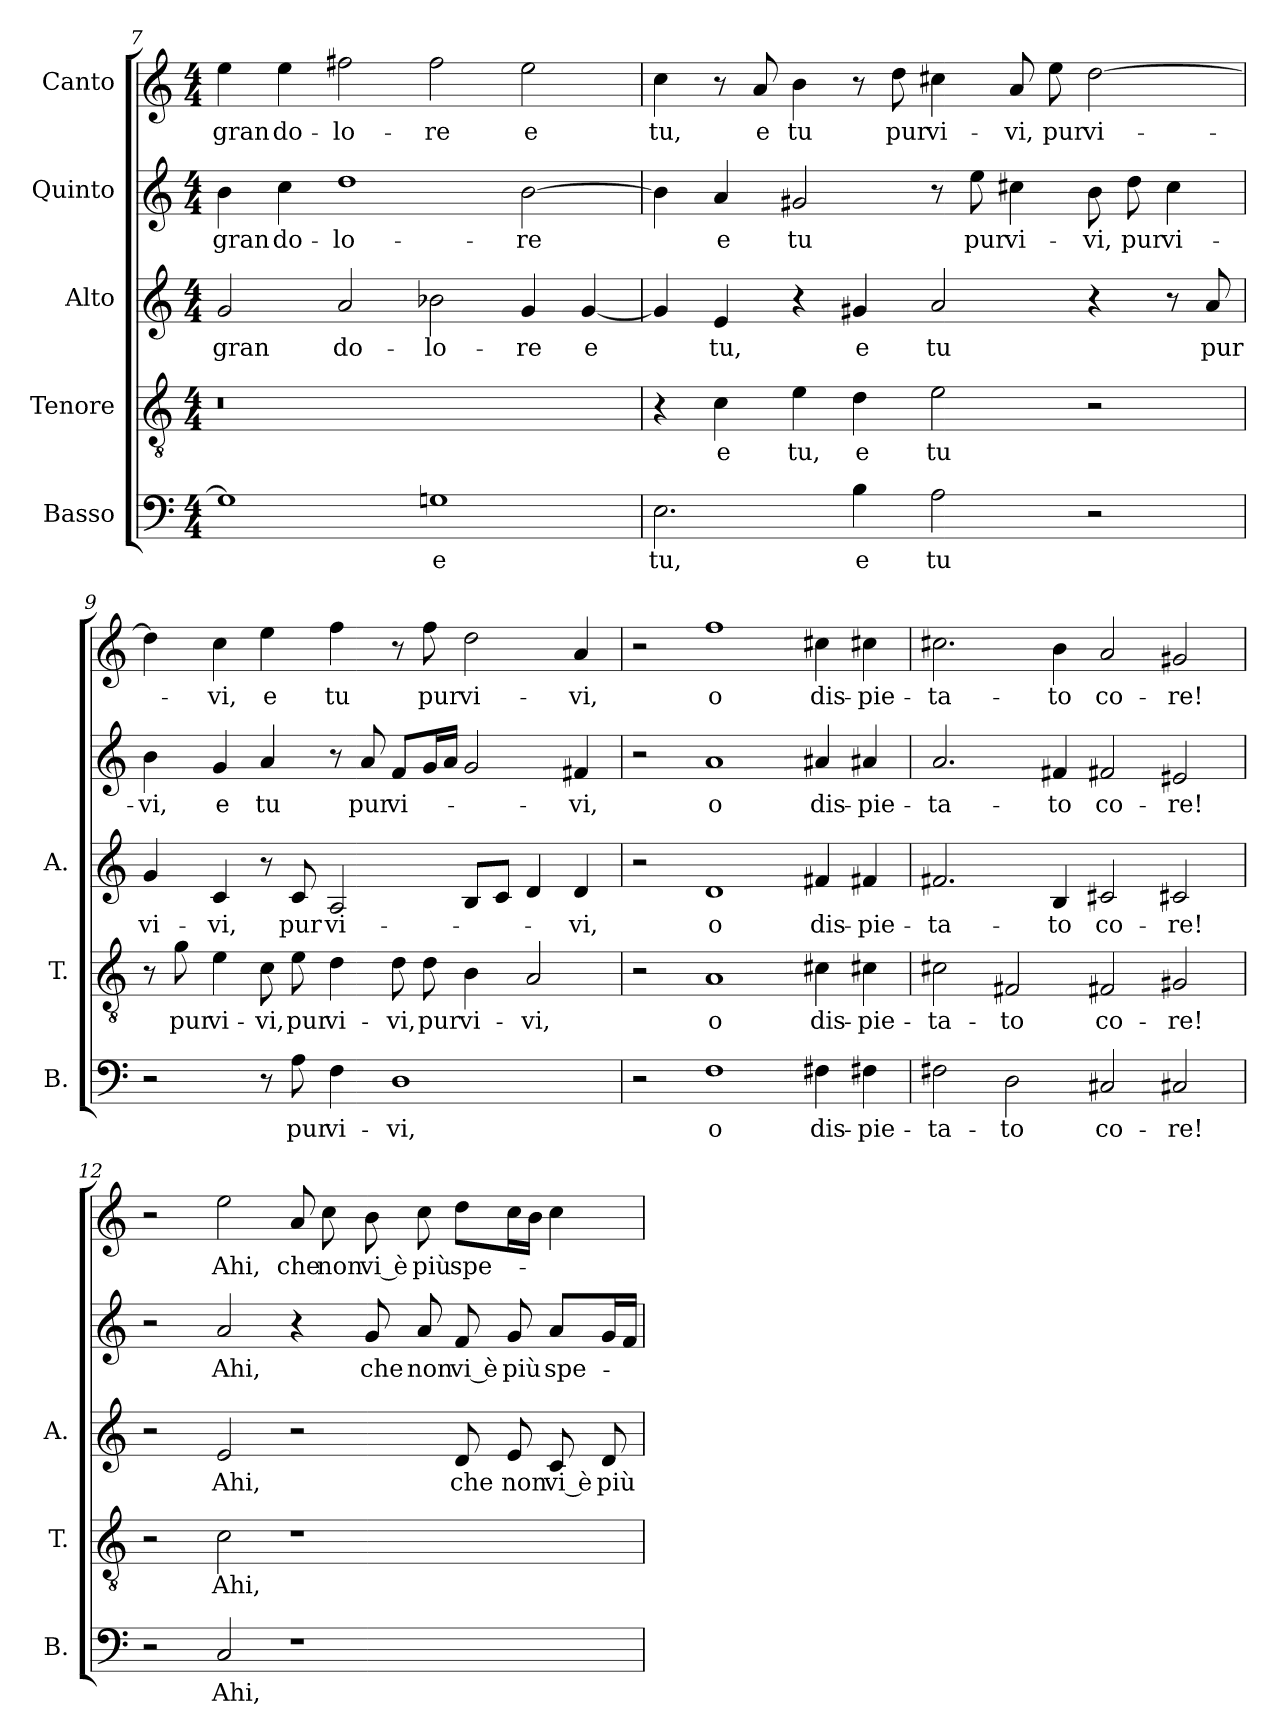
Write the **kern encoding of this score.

**kern	**text	**kern	**text	**kern	**text	**kern	**text	**kern	**text
*part5	*part5	*part4	*part4	*part3	*part3	*part2	*part2	*part1	*part1
*staff5	*staff5	*staff4	*staff4	*staff3	*staff3	*staff2	*staff2	*staff1	*staff1
*I"Basso	*	*I"Tenore	*	*I"Alto	*	*I"Quinto	*	*I"Canto	*
*I'B.	*	*I'T.	*	*I'A.	*	*	*	*	*
*clefF4	*	*clefGv2	*	*clefG2	*	*clefG2	*	*clefG2	*
*k[]	*	*k[]	*	*k[]	*	*k[]	*	*k[]	*
*C:	*	*C:	*	*C:	*	*C:	*	*C:	*
*M4/4	*	*M4/4	*	*M4/4	*	*M4/4	*	*M4/4	*
=7	=7	=7	=7	=7	=7	=7	=7	=7	=7
!	!	!LO:N:vis=0	!	!	!	!	!	!	!
1G#\]	.	1r	.	2g/	gran	4b\	gran	4ee\	gran
.	.	.	.	.	.	4cc\	do-	4ee\	do-
.	.	.	.	2a/	do-	1dd\	-lo-	2ff#X\	-lo-
1G\	e	1ryy	.	2b-X\	-lo-	.	.	2ff#\	-re
.	.	.	.	4g/	-re	[2b\	-re	2ee\	e
.	.	.	.	[4g/	e	.	.	.	.
=8	=8	=8	=8	=8	=8	=8	=8	=8	=8
2.E\	tu,	4r	.	4g/]	.	4b\]	.	4cc\	tu,
.	.	4c\	e	4e/	tu,	4a/	e	8r	.
.	.	.	.	.	.	.	.	8a/	e
.	.	4e\	tu,	4r	.	2g#X/	tu	4b\	tu
4B\	e	4d\	e	4g#X/	e	.	.	8r	.
.	.	.	.	.	.	.	.	8dd\	pur
2A\	tu	2e\	tu	2a/	tu	8r	.	4cc#X\	vi-
.	.	.	.	.	.	8ee\	pur	.	.
.	.	.	.	.	.	4cc#X\	vi-	8a/	-vi,
.	.	.	.	.	.	.	.	8ee\	pur
2r	.	2r	.	4r	.	8b\	-vi,	[2dd\	vi-
.	.	.	.	.	.	8dd\	pur	.	.
.	.	.	.	8r	.	4cc#\	vi-	.	.
.	.	.	.	8a/	pur	.	.	.	.
=9	=9	=9	=9	=9	=9	=9	=9	=9	=9
2r	.	8r	.	4g/	vi-	4b\	-vi,	4dd\]	.
.	.	8g\	pur	.	.	.	.	.	.
.	.	4e\	vi-	4c/	-vi,	4g/	e	4cc\	-vi,
8r	.	8c\	-vi,	8r	.	4a/	tu	4ee\	e
8A\	pur	8e\	pur	8c/	pur	.	.	.	.
4F\	vi-	4d\	vi-	2A/	vi-	8r	.	4ff\	tu
.	.	.	.	.	.	8a/	pur	.	.
1D\	-vi,	8d\	-vi,	.	.	8f/L	vi-	8r	.
.	.	8d\	pur	.	.	16g/L	.	8ff\	pur
.	.	.	.	.	.	16a/JJ	.	.	.
.	.	4B\	vi-	8B/L	.	2g/	.	2dd\	vi-
.	.	.	.	8c/J	.	.	.	.	.
.	.	2A/	-vi,	4d/	.	.	.	.	.
.	.	.	.	4d/	-vi,	4f#X/	-vi,	4a/	-vi,
=10	=10	=10	=10	=10	=10	=10	=10	=10	=10
2r	.	2r	.	2r	.	2r	.	2r	.
1F\	o	1A/	o	1d/	o	1a/	o	1ff\	o
4F#X\	dis-	4c#X\	dis-	4f#X/	dis-	4a#X/	dis-	4cc#X\	dis-
4F#X\	-pie-	4c#X\	-pie-	4f#X/	-pie-	4a#X/	-pie-	4cc#X\	-pie-
=11	=11	=11	=11	=11	=11	=11	=11	=11	=11
2F#X\	-ta-	2c#X\	-ta-	2.f#X/	-ta-	2.a/	-ta-	2.cc#X\	-ta-
2D\	-to	2F#X/	-to	.	.	.	.	.	.
.	.	.	.	4B/	-to	4f#X/	-to	4b\	-to
2C#X/	co-	2F#X/	co-	2c#X/	co-	2f#X/	co-	2a/	co-
2C#X/	-re!	2G#X/	-re!	2c#X/	-re!	2e#X/	-re!	2g#X/	-re!
=12	=12	=12	=12	=12	=12	=12	=12	=12	=12
2r	.	2r	.	2r	.	2r	.	2r	.
2C/	Ahi,	2c\	Ahi,	2e/	Ahi,	2a/	Ahi,	2ee\	Ahi,
1r	.	1r	.	2r	.	4r	.	8a/	che
.	.	.	.	.	.	.	.	8cc\	non
.	.	.	.	.	.	8g/	che	8b\	vi è
.	.	.	.	.	.	8a/	non	8cc\	più
.	.	.	.	8d/	che	8f/	vi è	8dd\L	spe-
.	.	.	.	8e/	non	8g/	più	16cc\L	.
.	.	.	.	.	.	.	.	16b\JJ	.
.	.	.	.	8c/	vi è	8a/L	spe-	4cc\	.
.	.	.	.	8d/	più	16g/L	.	.	.
.	.	.	.	.	.	16f/JJ	.	.	.
=	=	=	=	=	=	=	=	=	=
*-	*-	*-	*-	*-	*-	*-	*-	*-	*-
